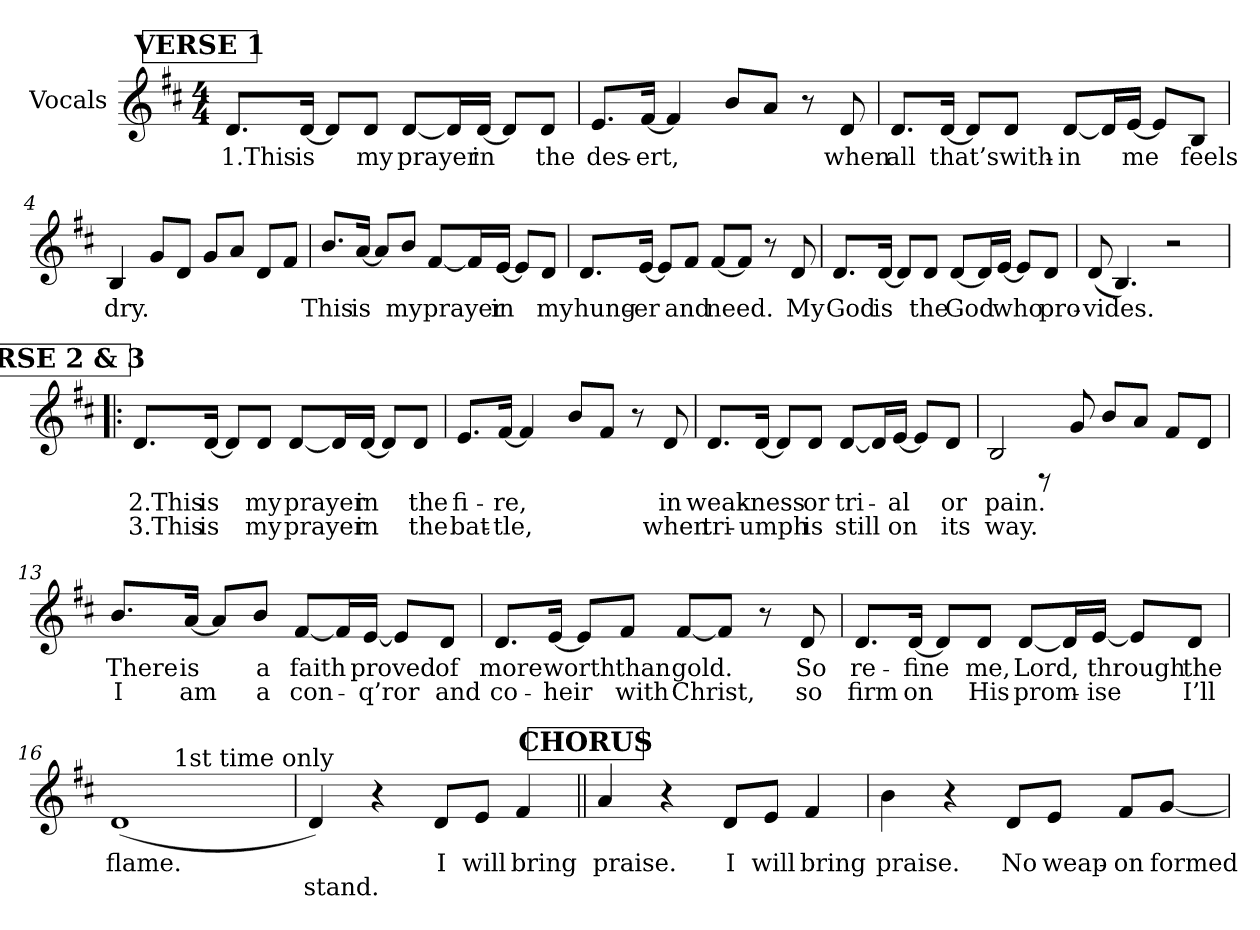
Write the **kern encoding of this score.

**kern	**text	**text
*part1	*part1	*part1
*staff1	*staff1	*staff1
*I"Vocals	*	*
*clefG2	*	*
*k[f#c#]	*	*
*D:	*	*
*M4/4	*	*
*MM120	*	*
!!LO:REH:place=s1:a:B:t=VERSE 1
=1	=1	=1
!	!LO:LY:b	!
8.d/L	1.This	.
!	!LO:LY:b	!
[16d/Jk	is	.
8d/L]	.	.
!	!LO:LY:b	!
8d/J	my	.
!	!LO:LY:b	!
[8d/L	prayer	.
16d/L]	.	.
!	!LO:LY:b	!
[16d/JJ	in	.
8d/L]	.	.
!	!LO:LY:b	!
8d/J	the	.
=2	=2	=2
!	!LO:LY:b	!
*^	*	*
8.e/L	2ryy	des-	.
!	!	!LO:LY:b	!
[<16f#/Jk	.	-ert,	.
4f#/]	.	.	.
4ryy	8b!/L	.	.
.	8a!/J	.	.
8r	4ryy	.	.
!	!	!LO:LY:b	!
8d/	.	when	.
*v	*v	*	*
!!LO:LB:g=z
=3	=3	=3
!	!LO:LY:b	!
8.d/L	all	.
!	!LO:LY:b	!
[16d/Jk	that’s	.
8d/L]	.	.
!	!LO:LY:b	!
8d/J	with-	.
!	!LO:LY:b	!
[8d/L	-in	.
16d/L]	.	.
!	!LO:LY:b	!
[16e/JJ	me	.
8e/L]	.	.
!	!LO:LY:b	!
8B/J	feels	.
=4	=4	=4
!	!LO:LY:b	!
*^	*	*
4B/	4ryy	dry.	.
4ryy	8g!/L	.	.
.	8d!/J	.	.
2ryy	8g!/L	.	.
.	8a!/J	.	.
.	8d!/L	.	.
.	8f#!/J	.	.
*v	*v	*	*
=5	=5	=5
*^	*	*
!	!	!LO:LY:b	!
*v	*v	*	*
8.b/L	This	.
!	!LO:LY:b	!
[16a/Jk	is	.
8a/L]	.	.
!	!LO:LY:b	!
8b/J	my	.
!	!LO:LY:b	!
[8f#/L	prayer	.
16f#/L]	.	.
!	!LO:LY:b	!
[16e/JJ	in	.
8e/L]	.	.
!	!LO:LY:b	!
8d/J	my	.
!!LO:LB:g=z
=6	=6	=6
!	!LO:LY:b	!
8.d/L	hung-	.
!	!LO:LY:b	!
[16e/Jk	-er	.
8e/L]	.	.
!	!LO:LY:b	!
8f#/J	and	.
!	!LO:LY:b	!
[8f#/L	need.	.
8f#/J]	.	.
8r	.	.
!	!LO:LY:b	!
8d/	My	.
=7	=7	=7
!	!LO:LY:b	!
8.d/L	God	.
!	!LO:LY:b	!
[16d/Jk	is	.
8d/L]	.	.
!	!LO:LY:b	!
8d/J	the	.
!	!LO:LY:b	!
[8d/L	God	.
16d/L]	.	.
!	!LO:LY:b	!
[16e/JJ	who	.
8e/L]	.	.
!	!LO:LY:b	!
8d/J	pro-	.
=8	=8	=8
!	!LO:LY:b	!
(<8d/	-vides.	.
4.B/)	.	.
2r	.	.
!!LO:LB:g=z
!!LO:REH:place=s1:a:B:t=VERSE 2 & 3
=9!|:	=9!|:	=9!|:
!	!LO:LY:b	!LO:LY:b
8.d/L	2.This	3.This
!	!LO:LY:b	!LO:LY:b
[16d/Jk	is	is
8d/L]	.	.
!	!LO:LY:b	!LO:LY:b
8d/J	my	my
!	!LO:LY:b	!LO:LY:b
[8d/L	prayer	prayer
16d/L]	.	.
!	!LO:LY:b	!LO:LY:b
[16d/JJ	in	in
8d/L]	.	.
!	!LO:LY:b	!LO:LY:b
8d/J	the	the
=10	=10	=10
!	!LO:LY:b	!LO:LY:b
*^	*	*
8.e/L	2ryy	fi-	bat-
!	!	!LO:LY:b	!LO:LY:b
[<16f#/Jk	.	-re,	-tle,
4f#/]	.	.	.
4ryy	8b!/L	.	.
.	8f#!/J	.	.
8r	4ryy	.	.
!	!	!LO:LY:b	!LO:LY:b
8d/	.	in	when
*v	*v	*	*
!!LO:LB:g=z
=11	=11	=11
!	!LO:LY:b	!LO:LY:b
8.d/L	weak-	tri-
!	!LO:LY:b	!LO:LY:b
[16d/Jk	-ness	-umph
8d/L]	.	.
!	!LO:LY:b	!LO:LY:b
8d/J	or	is
!	!LO:LY:b	!LO:LY:b
[8d/L	tri-	still
16d/L]	.	.
!	!LO:LY:b	!LO:LY:b
[16e/JJ	-al	on
8e/L]	.	.
!	!LO:LY:b	!LO:LY:b
8d/J	or	its
=12	=12	=12
!	!LO:LY:b	!LO:LY:b
*^	*	*
2B/	4ryy	pain.	way.
.	8r	.	.
.	8g!/	.	.
2ryy	8b!/L	.	.
.	8a!/J	.	.
.	8f#!/L	.	.
.	8d!/J	.	.
*v	*v	*	*
!!LO:LB:g=z
=13	=13	=13
*^	*	*
!	!	!LO:LY:b	!LO:LY:b
*v	*v	*	*
8.b/L	There	I
!	!LO:LY:b	!LO:LY:b
[16a/Jk	is	am
8a/L]	.	.
!	!LO:LY:b	!LO:LY:b
8b/J	a	a
!	!LO:LY:b	!LO:LY:b
[8f#/L	faith	con-
16f#/L]	.	.
!	!LO:LY:b	!LO:LY:b
[16e/JJ	proved	-q’ror
8e/L]	.	.
!	!LO:LY:b	!LO:LY:b
8d/J	of	and
=14	=14	=14
!	!LO:LY:b	!LO:LY:b
8.d/L	more	co-
!	!LO:LY:b	!LO:LY:b
[16e/Jk	worth	-heir
8e/L]	.	.
!	!LO:LY:b	!LO:LY:b
8f#/J	than	with
!	!LO:LY:b	!LO:LY:b
[8f#/L	gold.	Christ,
8f#/J]	.	.
8r	.	.
!	!LO:LY:b	!LO:LY:b
8d/	So	so
!!LO:PB:g=z
=15	=15	=15
!	!LO:LY:b	!LO:LY:b
8.d/L	re-	firm
!	!LO:LY:b	!LO:LY:b
[16d/Jk	-fine	on
8d/L]	.	.
!	!LO:LY:b	!LO:LY:b
8d/J	me,	His
!	!LO:LY:b	!LO:LY:b
[8d/L	Lord,	prom-
16d/L]	.	.
!	!LO:LY:b	!LO:LY:b
[16e/JJ	through	-ise
8e/L]	.	.
!	!LO:LY:b	!LO:LY:b
8d/J	the	I’ll
=16	=16	=16
!	!LO:LY:b	!
*^	*	*
(<1d	4ryy	flame.	.
!	!LO:TX:a:t=1st time only	!	!
.	2.ryy	.	.
*v	*v	*	*
=17	=17	=17
*^	*	*
!	!	!	!LO:LY:b
*v	*v	*	*
4d/)	.	stand.
4r	.	.
!	!LO:LY:b	!
8d/L	I	.
!	!LO:LY:b	!
8e/J	will	.
!	!LO:LY:b	!
4f#/	bring	.
!!LO:LB:g=z
!!LO:REH:place=s1:a:B:t=CHORUS
=18||	=18||	=18||
!	!LO:LY:b	!
4a/	praise.	.
4r	.	.
!	!LO:LY:b	!
8d/L	I	.
!	!LO:LY:b	!
8e/J	will	.
!	!LO:LY:b	!
4f#/	bring	.
=19	=19	=19
!	!LO:LY:b	!
4b\	praise.	.
4r	.	.
!	!LO:LY:b	!
8d/L	No	.
!	!LO:LY:b	!
8e/J	weap-	.
!	!LO:LY:b	!
8f#/L	-on	.
!	!LO:LY:b	!
[8g/J	formed	.
=	=	=
*-	*-	*-
